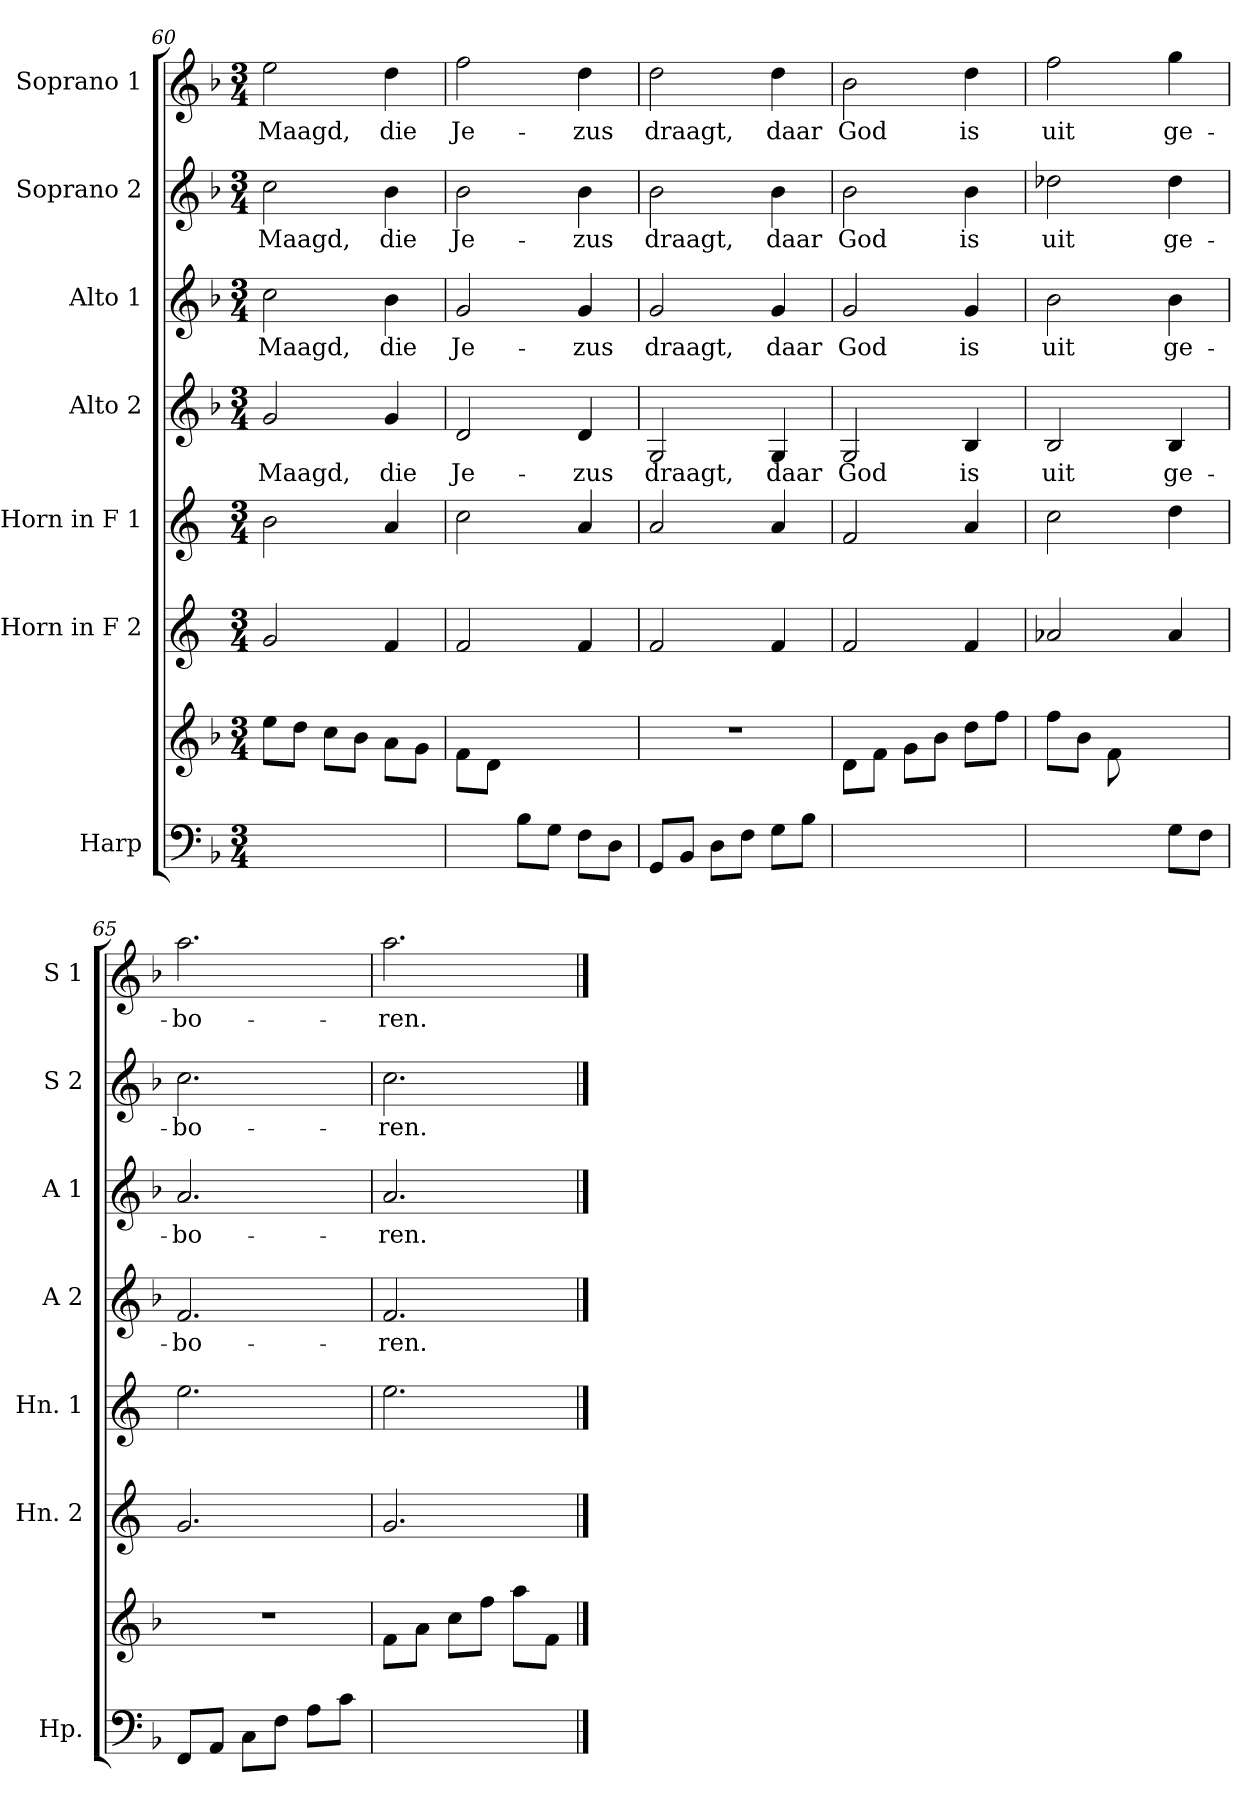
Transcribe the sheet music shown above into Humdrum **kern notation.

**kern	**kern	**kern	**kern	**kern	**text	**kern	**text	**kern	**text	**kern	**text
*part7	*part7	*part6	*part5	*part4	*part4	*part3	*part3	*part2	*part2	*part1	*part1
*staff8	*staff7	*staff6	*staff5	*staff4	*staff4	*staff3	*staff3	*staff2	*staff2	*staff1	*staff1
*I"Harp	*	*I"Horn in F 2	*I"Horn in F 1	*I"Alto 2	*	*I"Alto 1	*	*I"Soprano 2	*	*I"Soprano 1	*
*I'Hp.	*	*I'Hn. 2	*I'Hn. 1	*I'A 2	*	*I'A 1	*	*I'S 2	*	*I'S 1	*
*clefF4	*clefG2	*clefG2	*clefG2	*clefG2	*	*clefG2	*	*clefG2	*	*clefG2	*
*	*	*ITrd4c7	*ITrd4c7	*	*	*	*	*	*	*	*
*k[b-]	*k[b-]	*k[b-]	*k[b-]	*k[b-]	*	*k[b-]	*	*k[b-]	*	*k[b-]	*
*F:	*F:	*F:	*F:	*F:	*	*F:	*	*F:	*	*F:	*
*M3/4	*M3/4	*M3/4	*M3/4	*M3/4	*	*M3/4	*	*M3/4	*	*M3/4	*
=60	=60	=60	=60	=60	=60	=60	=60	=60	=60	=60	=60
*	*^	*	*	*	*	*	*	*	*	*	*
!	!	!	!	!	!	!LO:LY:b	!	!LO:LY:b	!	!LO:LY:b	!	!LO:LY:b
2.ryy	2.ryy	8ee\L	2c/	2e\	2g/	Maagd,	2cc\	Maagd,	2cc\	Maagd,	2ee\	Maagd,
.	.	8dd\J	.	.	.	.	.	.	.	.	.	.
.	.	8cc\L	.	.	.	.	.	.	.	.	.	.
.	.	8b-\J	.	.	.	.	.	.	.	.	.	.
!	!	!	!	!	!	!LO:LY:b	!	!LO:LY:b	!	!LO:LY:b	!	!LO:LY:b
.	.	8a\L	4B-/	4d/	4g/	die	4b-\	die	4b-\	die	4dd\	die
.	.	8g\J	.	.	.	.	.	.	.	.	.	.
=61	=61	=61	=61	=61	=61	=61	=61	=61	=61	=61	=61	=61
!	!	!	!	!	!	!LO:LY:b	!	!LO:LY:b	!	!LO:LY:b	!	!LO:LY:b
4ryy	2.ryy	8f\L	2B-/	2f\	2d/	Je-	2g/	Je-	2b-\	Je-	2ff\	Je-
.	.	8d\J	.	.	.	.	.	.	.	.	.	.
8B-\L	.	2ryy	.	.	.	.	.	.	.	.	.	.
8G\J	.	.	.	.	.	.	.	.	.	.	.	.
!	!	!	!	!	!	!LO:LY:b	!	!LO:LY:b	!	!LO:LY:b	!	!LO:LY:b
8F\L	.	.	4B-/	4d/	4d/	-zus	4g/	-zus	4b-\	-zus	4dd\	-zus
8D\J	.	.	.	.	.	.	.	.	.	.	.	.
*	*v	*v	*	*	*	*	*	*	*	*	*	*
=62	=62	=62	=62	=62	=62	=62	=62	=62	=62	=62	=62
!	!	!	!	!	!LO:LY:b	!	!LO:LY:b	!	!LO:LY:b	!	!LO:LY:b
8GG/L	2.r	2B-/	2d/	2G/	draagt,	2g/	draagt,	2b-\	draagt,	2dd\	draagt,
8BB-/J	.	.	.	.	.	.	.	.	.	.	.
8D\L	.	.	.	.	.	.	.	.	.	.	.
8F\J	.	.	.	.	.	.	.	.	.	.	.
!	!	!	!	!	!LO:LY:b	!	!LO:LY:b	!	!LO:LY:b	!	!LO:LY:b
8G\L	.	4B-/	4d/	4G/	daar	4g/	daar	4b-\	daar	4dd\	daar
8B-\J	.	.	.	.	.	.	.	.	.	.	.
=63	=63	=63	=63	=63	=63	=63	=63	=63	=63	=63	=63
*	*^	*	*	*	*	*	*	*	*	*	*
!	!	!	!	!	!	!LO:LY:b	!	!LO:LY:b	!	!LO:LY:b	!	!LO:LY:b
2.ryy	2.ryy	8d\L	2B-/	2B-/	2G/	God	2g/	God	2b-\	God	2b-\	God
.	.	8f\J	.	.	.	.	.	.	.	.	.	.
.	.	8g\L	.	.	.	.	.	.	.	.	.	.
.	.	8b-\J	.	.	.	.	.	.	.	.	.	.
!	!	!	!	!	!	!LO:LY:b	!	!LO:LY:b	!	!LO:LY:b	!	!LO:LY:b
.	.	8dd\L	4B-/	4d/	4B-/	is	4g/	is	4b-\	is	4dd\	is
.	.	8ff\J	.	.	.	.	.	.	.	.	.	.
=64	=64	=64	=64	=64	=64	=64	=64	=64	=64	=64	=64	=64
!	!	!	!	!	!	!LO:LY:b	!	!LO:LY:b	!	!LO:LY:b	!	!LO:LY:b
4.ryy	2.ryy	8ff\L	2d-X/	2f\	2B-/	uit	2b-\	uit	2dd-X\	uit	2ff\	uit
.	.	8b-\J	.	.	.	.	.	.	.	.	.	.
.	.	8f\L	.	.	.	.	.	.	.	.	.	.
8B-/J	.	4.ryy	.	.	.	.	.	.	.	.	.	.
!	!	!	!	!	!	!LO:LY:b	!	!LO:LY:b	!	!LO:LY:b	!	!LO:LY:b
8G\L	.	.	4d-/	4g\	4B-/	ge-	4b-\	ge-	4dd-\	ge-	4gg\	ge-
8F\J	.	.	.	.	.	.	.	.	.	.	.	.
*	*v	*v	*	*	*	*	*	*	*	*	*	*
=65	=65	=65	=65	=65	=65	=65	=65	=65	=65	=65	=65
!	!	!	!	!	!LO:LY:b	!	!LO:LY:b	!	!LO:LY:b	!	!LO:LY:b
8FF/L	2.r	2.c/	2.a\	2.f/	-bo-	2.a/	-bo-	2.cc\	-bo-	2.aa\	-bo-
8AA/J	.	.	.	.	.	.	.	.	.	.	.
8C\L	.	.	.	.	.	.	.	.	.	.	.
8F\J	.	.	.	.	.	.	.	.	.	.	.
8A\L	.	.	.	.	.	.	.	.	.	.	.
8c\J	.	.	.	.	.	.	.	.	.	.	.
=66	=66	=66	=66	=66	=66	=66	=66	=66	=66	=66	=66
*	*^	*	*	*	*	*	*	*	*	*	*
!	!	!	!	!	!	!LO:LY:b	!	!LO:LY:b	!	!LO:LY:b	!	!LO:LY:b
2.ryy	2.ryy	8f\L	2.c/	2.a\	2.f/	-ren.	2.a/	-ren.	2.cc\	-ren.	2.aa\	-ren.
.	.	8a\J	.	.	.	.	.	.	.	.	.	.
.	.	8cc\L	.	.	.	.	.	.	.	.	.	.
.	.	8ff\J	.	.	.	.	.	.	.	.	.	.
.	.	8aa\L	.	.	.	.	.	.	.	.	.	.
.	.	8f\J	.	.	.	.	.	.	.	.	.	.
*	*v	*v	*	*	*	*	*	*	*	*	*	*
==	==	==	==	==	==	==	==	==	==	==	==
*-	*-	*-	*-	*-	*-	*-	*-	*-	*-	*-	*-
